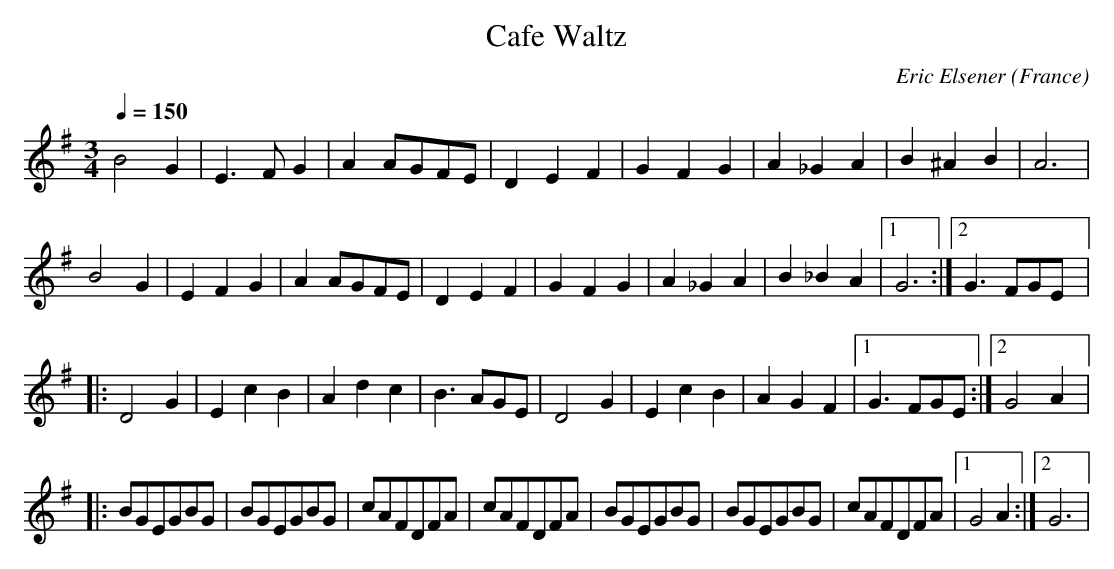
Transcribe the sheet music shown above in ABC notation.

X:1
T:Cafe Waltz
C:Eric Elsener
L:1/4
M:3/4
O:France
Q:150
K:E minor
B2G|E>FG|AA/G/F/E/|DEF|GFG|A_GA|B^AB|A3|
B2G|EFG|AA/G/F/E/|DEF|GFG|A_GA|B_BA|1G3:|2G>FG/E/|:
D2G|EcB|Adc|B>AG/E/|D2G|EcB|AGF|1G>FG/E/:|2G2A|:
L:1/8
BGEGBG|BGEGBG|cAFDFA|cAFDFA|BGEGBG|BGEGBG|cAFDFA|1G4A2:|2G6|
